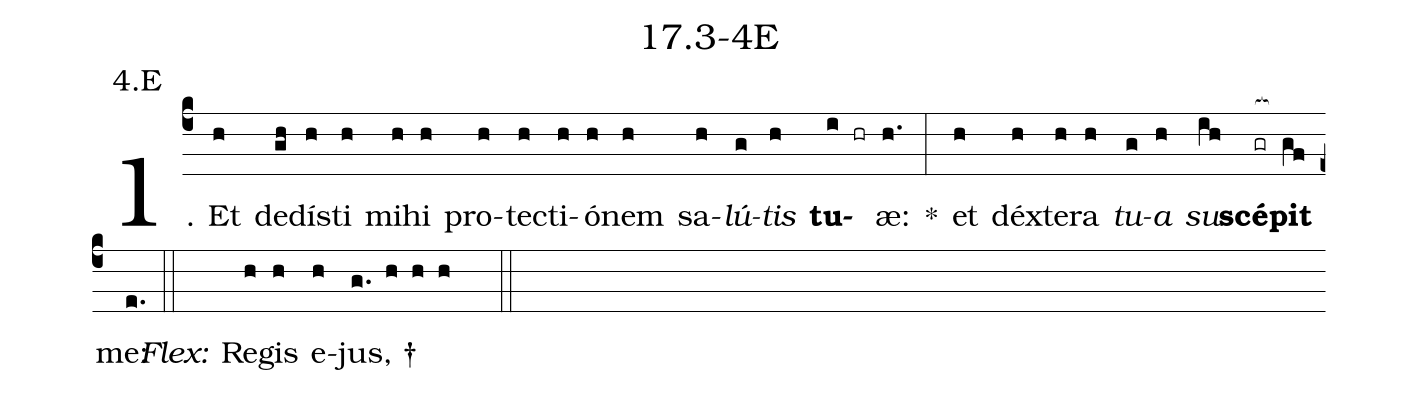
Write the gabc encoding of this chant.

name: 17.3-4E;
annotation: 4.E;
%%
(c4)1. Et(h) de(gh)dís(h)ti(h) mi(h)hi(h) pro(h)tec(h)ti(h)ó(h)nem(h) sa(h)<i>lú</i>(g)<i>tis</i>(h) <b>tu</b>(i hr)æ:(h.) *(:) et(h) déx(h)te(h)ra(h) <i>tu</i>(g)<i>a</i>(h) <i>su</i>(ih)<b>scé</b>(gr[ocb:1{])<b>pit</b>(gf[ocb:0}]) me:(e.) (::)
<i>Flex:</i>()  Re(h)gis(h) e(h)jus, †(g. h h h  ::)

%E(h) u(g) o(h) u(ih) a(gf) e.(e.) (::)
